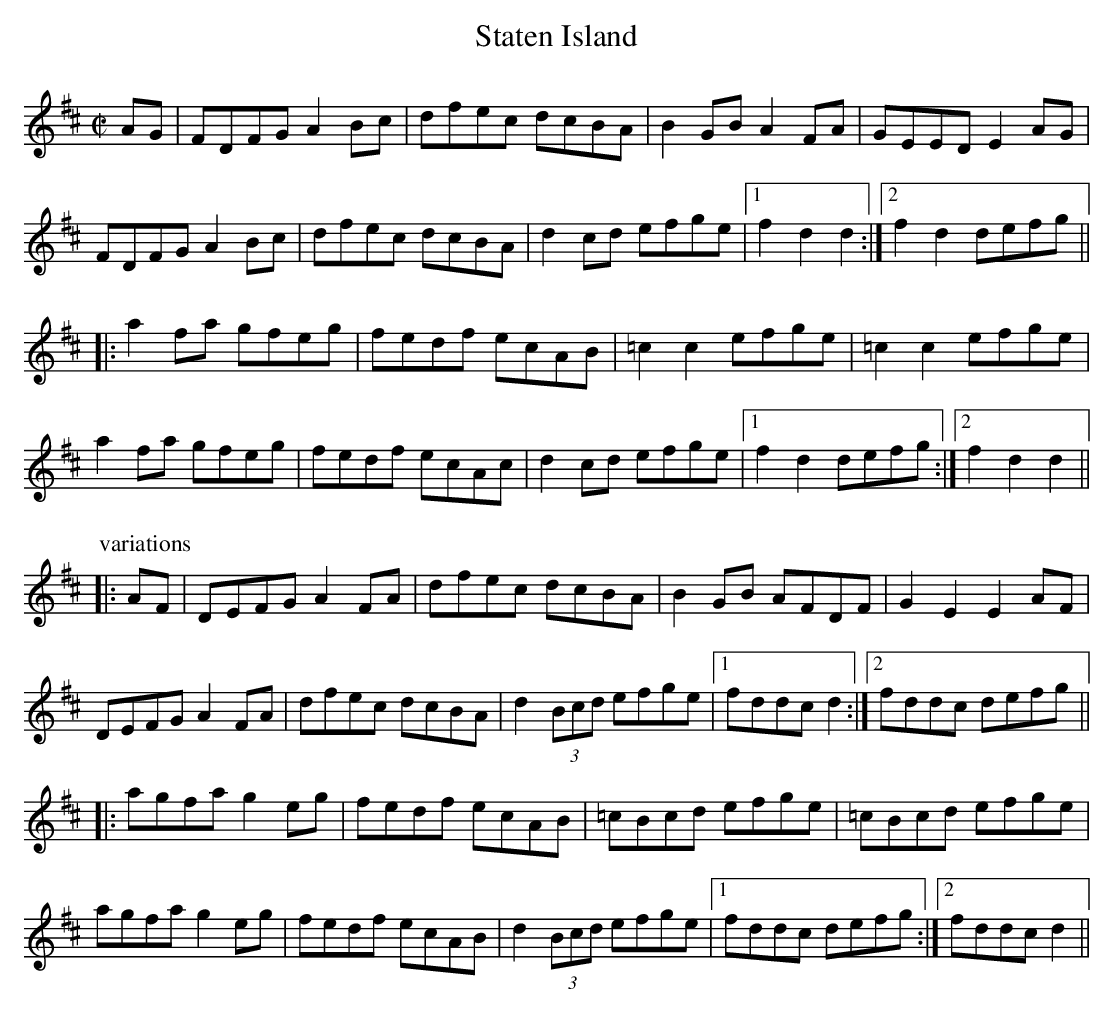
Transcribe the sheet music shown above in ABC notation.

X:1
T:Staten Island
M:C|
L:1/8
K:D
AG | FDFG A2Bc | dfec dcBA | B2GB A2FA | GEED E2AG |
FDFG A2Bc | dfec dcBA | d2cd efge |1 f2d2 d2 :|2 f2d2 defg ||
|: a2fa gfeg | fedf ecAB | =c2c2 efge | =c2c2 efge |
a2fa gfeg | fedf ecAc | d2cd efge |1 f2d2 defg :|2 f2d2 d2 ||
P:variations
|: AF | DEFG A2FA | dfec dcBA | B2GB AFDF | G2E2 E2AF |
DEFG A2FA | dfec dcBA | d2 (3Bcd efge |1 fddc d2 :|2 fddc defg ||
|: agfa g2eg | fedf ecAB | =cBcd efge | =cBcd efge |
agfa g2eg | fedf ecAB | d2 (3Bcd efge |1 fddc defg :|2 fddc d2 ||
